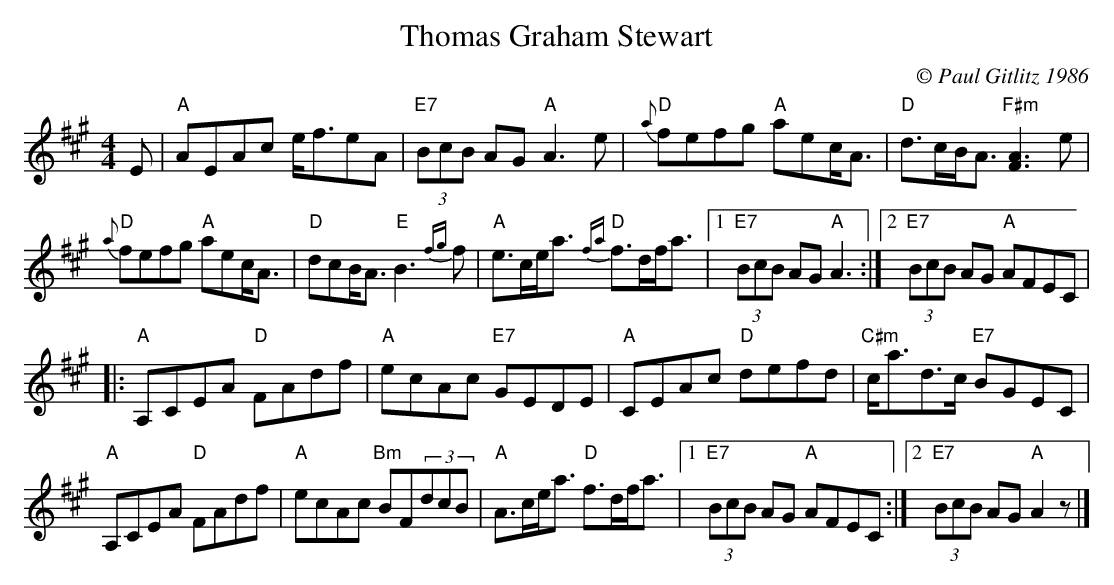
X:1
T:Thomas Graham Stewart
M:4/4
L:1/8
C:© Paul Gitlitz 1986
K:A
E|"A"AEAc e<feA|"E7"(3BcB AG"A"A3e|"D"{a}fefg "A"aec<A|"D"d>cB<A "F#m"[F3A3]e|!
"D"{a}fefg "A"aec<A|"D"dcB<A "E"B3{fg}f|"A"e>ce<a "D"{fa}f>df<a|1"E7"(3BcB AG"A"A3:|2"E7"(3BcB AG "A"AFEC|!
|:"A"A,CEA "D"FAdf|"A"ecAc "E7"GEDE|"A"CEAc "D"defd|"C#m"c<ad>c "E7"BGEC|!
"A"A,CEA "D"FAdf|"A"ecAc "Bm"BF(3dcB|"A"A>ce<a "D"f>df<a|1"E7"(3BcB AG "A"AFEC:|2"E7"(3BcB AG "A"A2z|]
